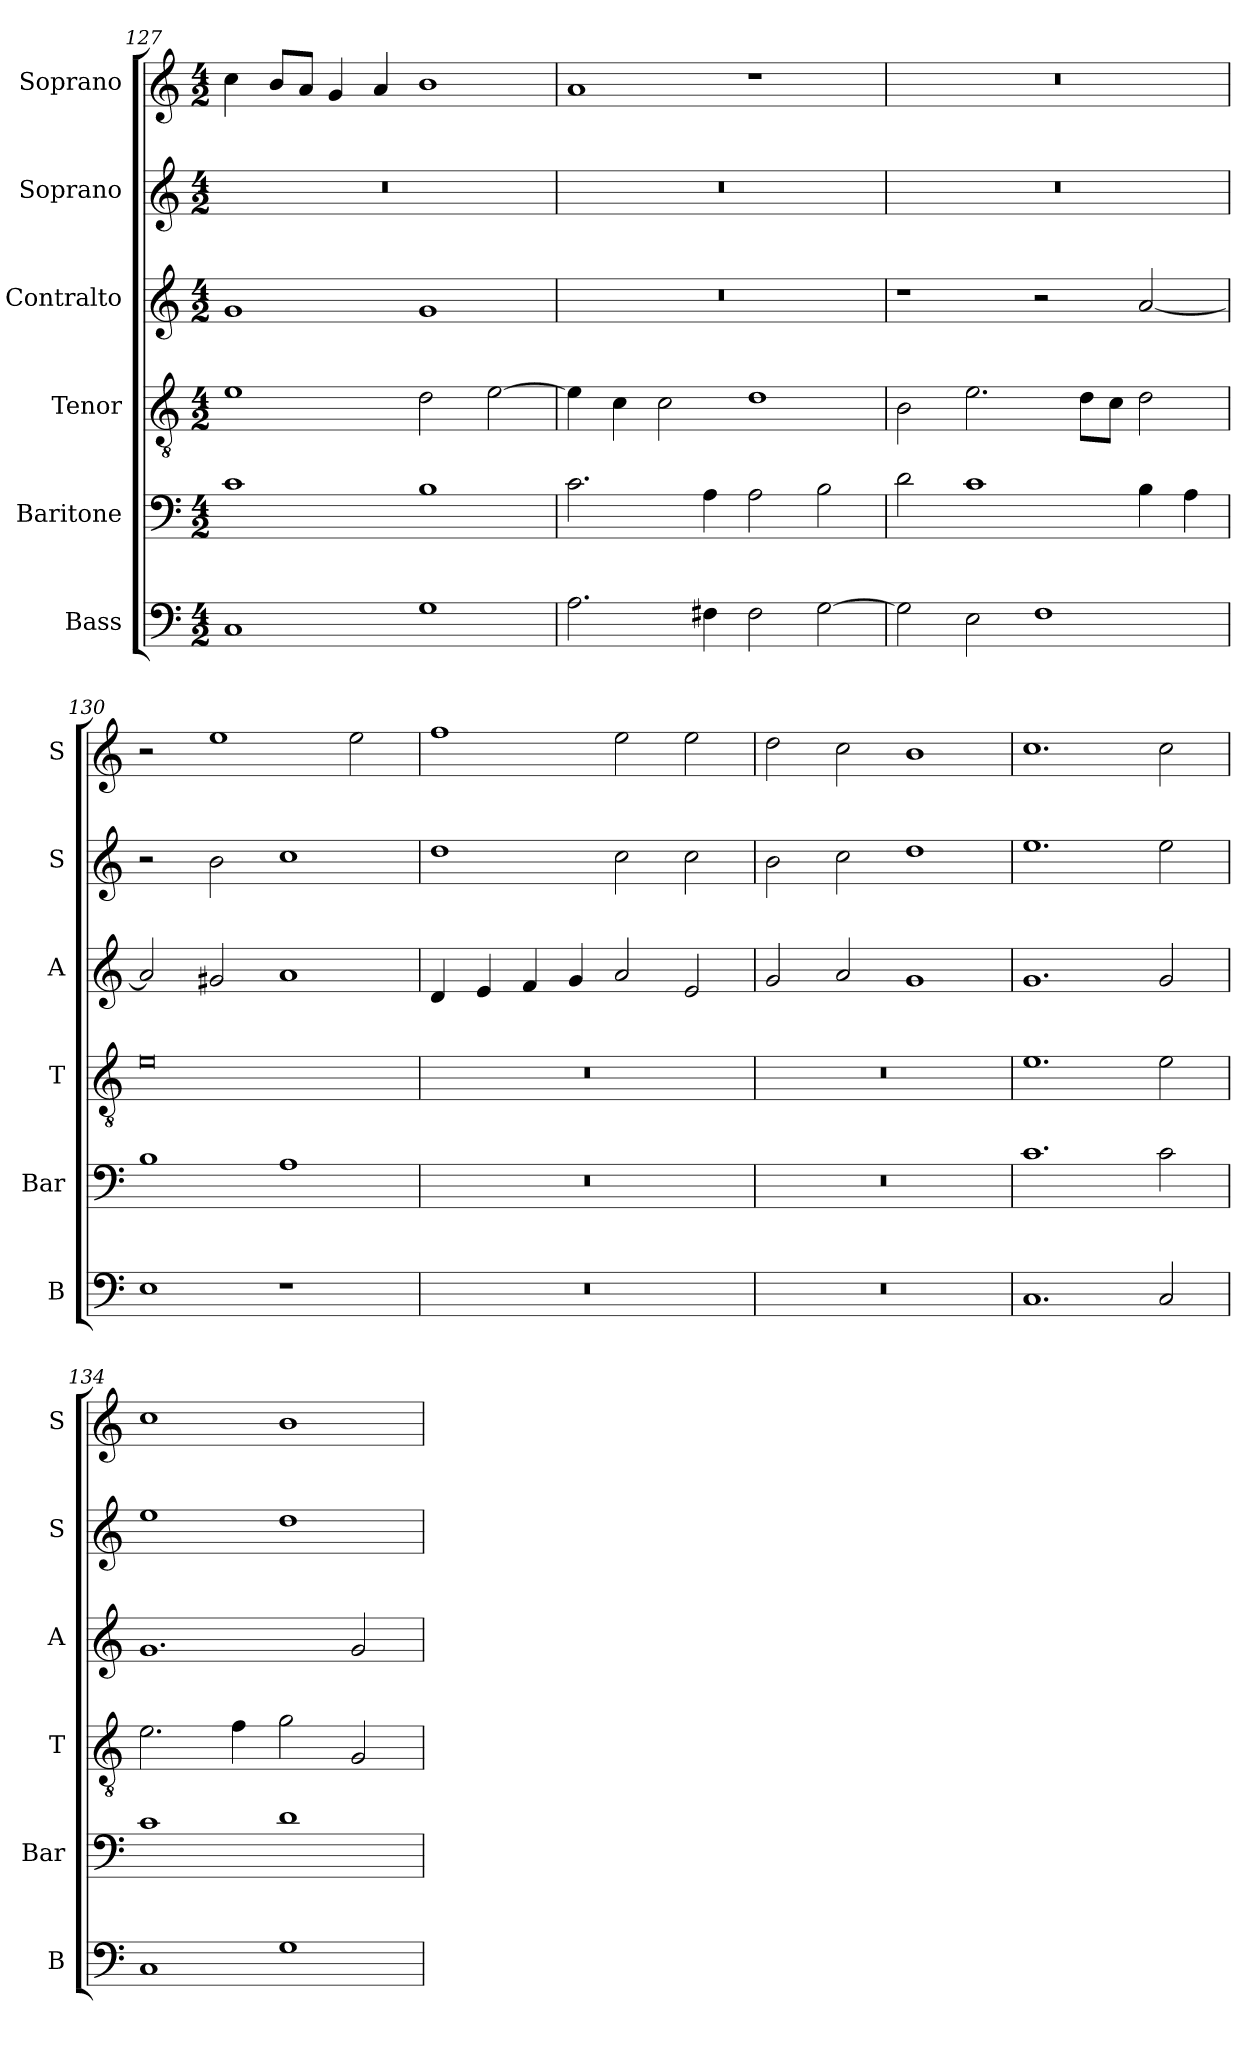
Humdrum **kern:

**kern	**kern	**kern	**kern	**kern	**kern
*part6	*part5	*part4	*part3	*part2	*part1
*staff6	*staff5	*staff4	*staff3	*staff2	*staff1
*I"Bass	*I"Baritone	*I"Tenor	*I"Contralto	*I"Soprano	*I"Soprano
*I'B	*I'Bar	*I'T	*I'A	*I'S	*I'S
*clefF4	*clefF4	*clefGv2	*clefG2	*clefG2	*clefG2
*k[]	*k[]	*k[]	*k[]	*k[]	*k[]
*G:mix	*G:mix	*G:mix	*G:mix	*G:mix	*G:mix
*M4/2	*M4/2	*M4/2	*M4/2	*M4/2	*M4/2
=127	=127	=127	=127	=127	=127
1C	1c	1e	1g	0r	4cc
.	.	.	.	.	8b/L
.	.	.	.	.	8a/J
.	.	.	.	.	4g
.	.	.	.	.	4a
1G	1B	2d	1g	.	1b
.	.	[2e	.	.	.
=128	=128	=128	=128	=128	=128
2.A	2.c	4e]	0r	0r	1a
.	.	4c	.	.	.
.	.	2c	.	.	.
4F#X	4A	.	.	.	.
2F#	2A	1d	.	.	1r
[2G	2B	.	.	.	.
=129	=129	=129	=129	=129	=129
2G]	2d	2B	1r	0r	0r
2E	1c	2.e	.	.	.
1F	.	.	2r	.	.
.	.	8d\L	.	.	.
.	.	8c\J	.	.	.
.	4B	2d	[2a	.	.
.	4A	.	.	.	.
=130	=130	=130	=130	=130	=130
1E	1B	0e	2a]	2r	2r
.	.	.	2g#X	2b	1ee
1r	1A	.	1a	1cc	.
.	.	.	.	.	2ee
=131	=131	=131	=131	=131	=131
0r	0r	0r	4d	1dd	1ff
.	.	.	4e	.	.
.	.	.	4f	.	.
.	.	.	4g	.	.
.	.	.	2a	2cc	2ee
.	.	.	2e	2cc	2ee
=132	=132	=132	=132	=132	=132
0r	0r	0r	2g	2b	2dd
.	.	.	2a	2cc	2cc
.	.	.	1g	1dd	1b
=133	=133	=133	=133	=133	=133
1.C	1.c	1.e	1.g	1.ee	1.cc
2C	2c	2e	2g	2ee	2cc
=134	=134	=134	=134	=134	=134
1C	1c	2.e	1.g	1ee	1cc
.	.	4f	.	.	.
1G	1d	2g	.	1dd	1b
.	.	2G	2g	.	.
=	=	=	=	=	=
*-	*-	*-	*-	*-	*-
